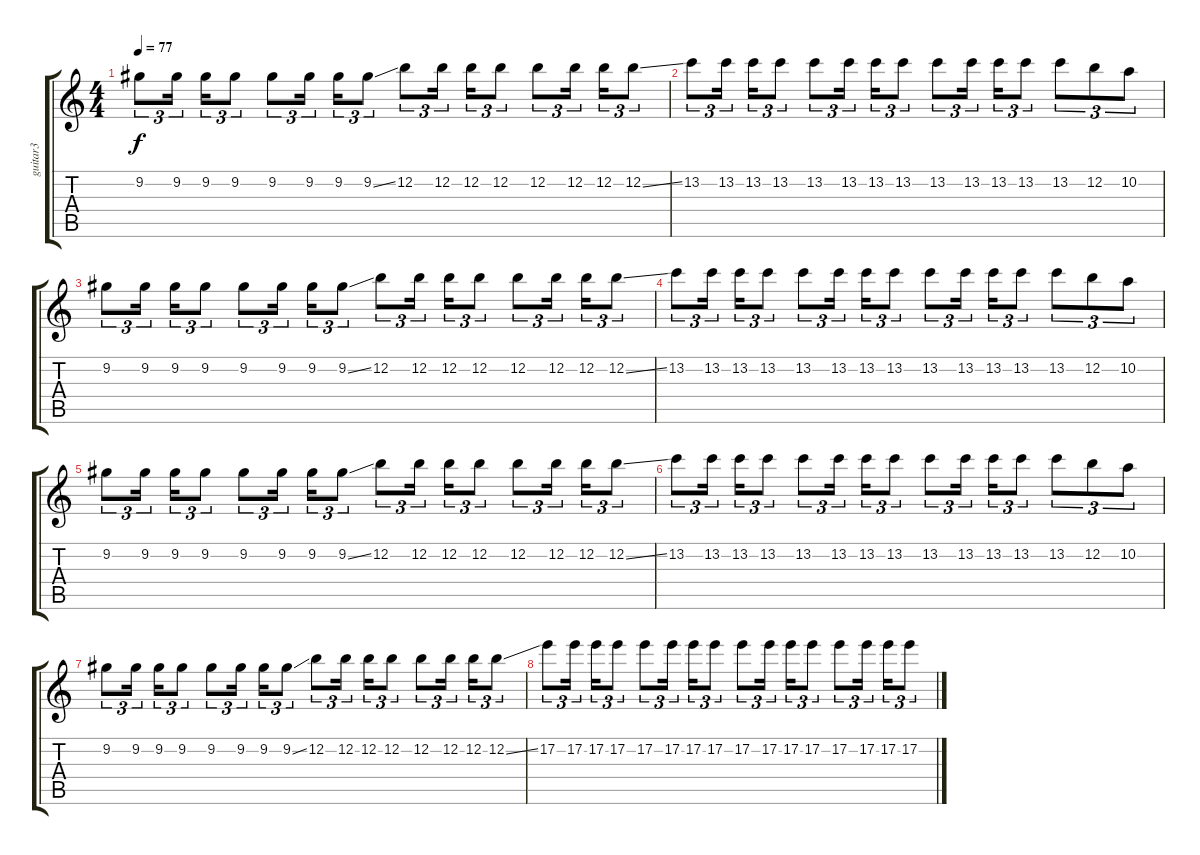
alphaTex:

\track ("guitar3" "guitar3") {instrument overdrivenguitar}
\staff {score tabs}
\tuning (E4 B3 G3 D3 A2 E2) {hide}
\ts (4 4)
\tempo 77
\clef g2
\ks c
9.2.8{tu (3 2) dy f} 9.2.16{tu (3 2)} 9.2.16{tu (3 2)} 9.2.8{tu (3 2)} 9.2.8{tu (3 2)} 9.2.16{tu (3 2)} 9.2.16{tu (3 2)} 9.2{ss}.8{tu (3 2)} 12.2.8{tu (3 2)} 12.2.16{tu (3 2)} 12.2.16{tu (3 2)} 12.2.8{tu (3 2)} 12.2.8{tu (3 2)} 12.2.16{tu (3 2)} 12.2.16{tu (3 2)} 12.2{ss}.8{tu (3 2)} |
13.2.8{tu (3 2)} 13.2.16{tu (3 2)} 13.2.16{tu (3 2)} 13.2.8{tu (3 2)} 13.2.8{tu (3 2)} 13.2.16{tu (3 2)} 13.2.16{tu (3 2)} 13.2.8{tu (3 2)} 13.2.8{tu (3 2)} 13.2.16{tu (3 2)} 13.2.16{tu (3 2)} 13.2.8{tu (3 2)} 13.2.8{tu (3 2)} 12.2.8{tu (3 2)} 10.2.8{tu (3 2)} |
9.2.8{tu (3 2)} 9.2.16{tu (3 2)} 9.2.16{tu (3 2)} 9.2.8{tu (3 2)} 9.2.8{tu (3 2)} 9.2.16{tu (3 2)} 9.2.16{tu (3 2)} 9.2{ss}.8{tu (3 2)} 12.2.8{tu (3 2)} 12.2.16{tu (3 2)} 12.2.16{tu (3 2)} 12.2.8{tu (3 2)} 12.2.8{tu (3 2)} 12.2.16{tu (3 2)} 12.2.16{tu (3 2)} 12.2{ss}.8{tu (3 2)} |
13.2.8{tu (3 2)} 13.2.16{tu (3 2)} 13.2.16{tu (3 2)} 13.2.8{tu (3 2)} 13.2.8{tu (3 2)} 13.2.16{tu (3 2)} 13.2.16{tu (3 2)} 13.2.8{tu (3 2)} 13.2.8{tu (3 2)} 13.2.16{tu (3 2)} 13.2.16{tu (3 2)} 13.2.8{tu (3 2)} 13.2.8{tu (3 2)} 12.2.8{tu (3 2)} 10.2.8{tu (3 2)} |
9.2.8{tu (3 2)} 9.2.16{tu (3 2)} 9.2.16{tu (3 2)} 9.2.8{tu (3 2)} 9.2.8{tu (3 2)} 9.2.16{tu (3 2)} 9.2.16{tu (3 2)} 9.2{ss}.8{tu (3 2)} 12.2.8{tu (3 2)} 12.2.16{tu (3 2)} 12.2.16{tu (3 2)} 12.2.8{tu (3 2)} 12.2.8{tu (3 2)} 12.2.16{tu (3 2)} 12.2.16{tu (3 2)} 12.2{ss}.8{tu (3 2)} |
13.2.8{tu (3 2)} 13.2.16{tu (3 2)} 13.2.16{tu (3 2)} 13.2.8{tu (3 2)} 13.2.8{tu (3 2)} 13.2.16{tu (3 2)} 13.2.16{tu (3 2)} 13.2.8{tu (3 2)} 13.2.8{tu (3 2)} 13.2.16{tu (3 2)} 13.2.16{tu (3 2)} 13.2.8{tu (3 2)} 13.2.8{tu (3 2)} 12.2.8{tu (3 2)} 10.2.8{tu (3 2)} |
9.2.8{tu (3 2)} 9.2.16{tu (3 2)} 9.2.16{tu (3 2)} 9.2.8{tu (3 2)} 9.2.8{tu (3 2)} 9.2.16{tu (3 2)} 9.2.16{tu (3 2)} 9.2{ss}.8{tu (3 2)} 12.2.8{tu (3 2)} 12.2.16{tu (3 2)} 12.2.16{tu (3 2)} 12.2.8{tu (3 2)} 12.2.8{tu (3 2)} 12.2.16{tu (3 2)} 12.2.16{tu (3 2)} 12.2{ss}.8{tu (3 2)} |
17.2.8{tu (3 2)} 17.2.16{tu (3 2)} 17.2.16{tu (3 2)} 17.2.8{tu (3 2)} 17.2.8{tu (3 2)} 17.2.16{tu (3 2)} 17.2.16{tu (3 2)} 17.2.8{tu (3 2)} 17.2.8{tu (3 2)} 17.2.16{tu (3 2)} 17.2.16{tu (3 2)} 17.2.8{tu (3 2)} 17.2.8{tu (3 2)} 17.2.16{tu (3 2)} 17.2.16{tu (3 2)} 17.2.8{tu (3 2)}
